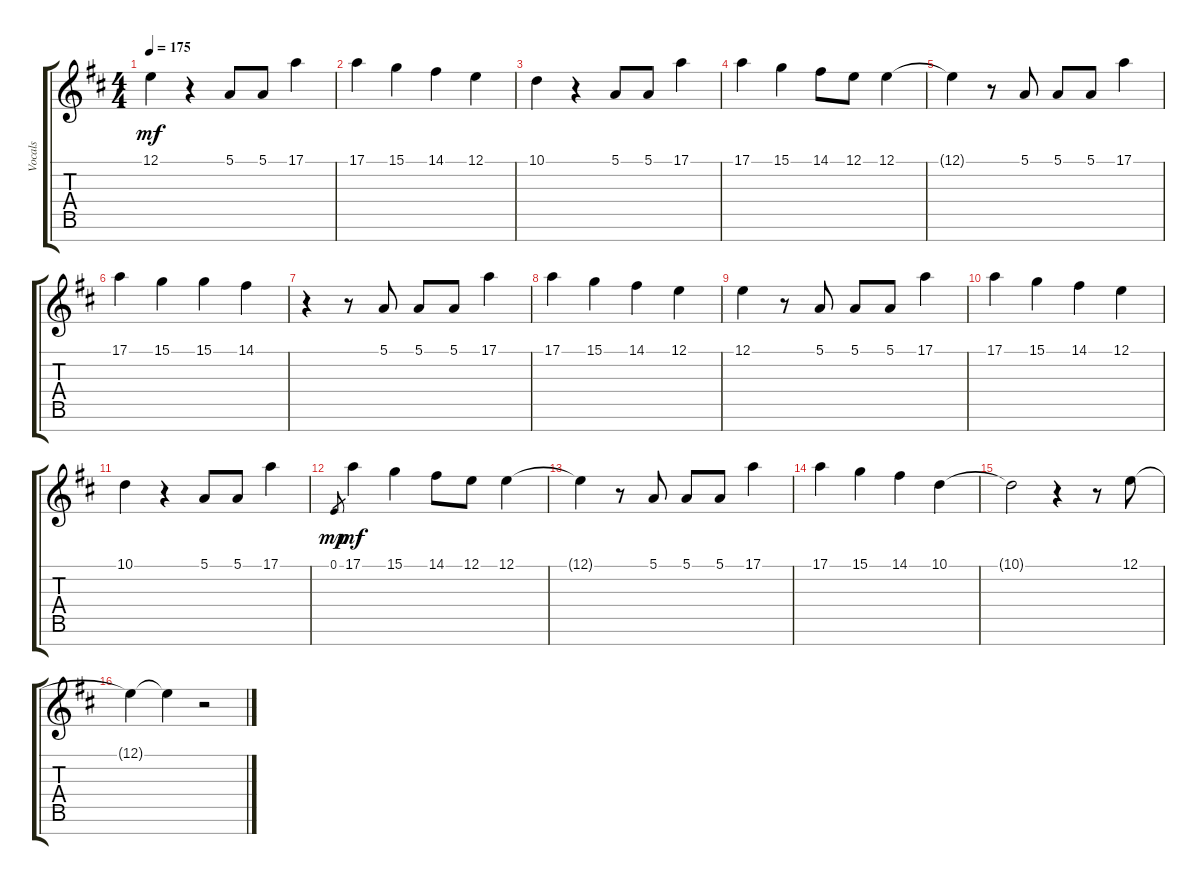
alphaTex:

\track ("Vocals" "Vocals") {instrument flute}
\staff {score tabs}
\tuning (E4 B3 G3 D3 A2 E2 B1) {hide}
\ts (4 4)
\tempo 175
\clef g2
\ks d
12.1{t}.4{dy mf} r.4 5.1.8 5.1.8 17.1.4 |
17.1.4 15.1.4 14.1.4 12.1.4 |
10.1.4 r.4 5.1.8 5.1.8 17.1.4 |
17.1.4 15.1.4 14.1.8 12.1.8 12.1.4 |
12.1{t}.4 r.8 5.1.8 5.1.8 5.1.8 17.1.4 |
17.1.4 15.1.4 15.1.4 14.1.4 |
r.4 r.8 5.1.8 5.1.8 5.1.8 17.1.4 |
17.1.4 15.1.4 14.1.4 12.1.4 |
12.1.4 r.8 5.1.8 5.1.8 5.1.8 17.1.4 |
17.1.4 15.1.4 14.1.4 12.1.4 |
10.1.4 r.4 5.1.8 5.1.8 17.1.4 |
0.1.8{gr dy mp} 17.1.4{dy mf} 15.1.4 14.1.8 12.1.8 12.1.4 |
12.1{t}.4 r.8 5.1.8 5.1.8 5.1.8 17.1.4 |
17.1.4 15.1.4 14.1.4 10.1.4 |
10.1{t}.2 r.4 r.8 12.1.8 |
12.1{t}.4 12.1{t}.4 r.2
